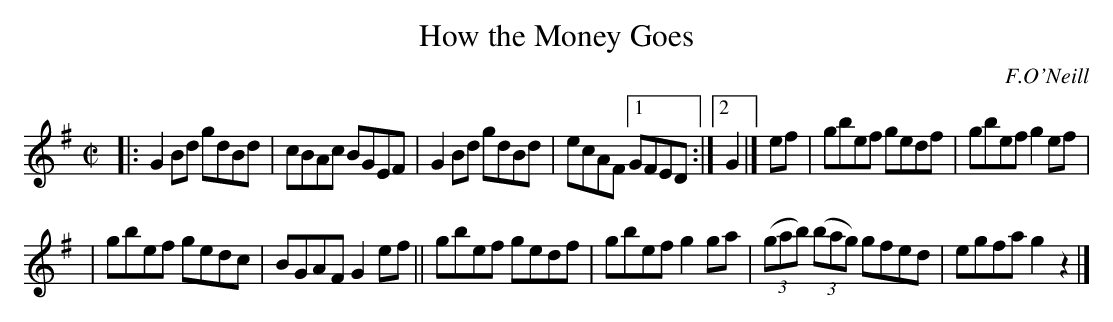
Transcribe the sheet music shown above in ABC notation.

X:1
T: How the Money Goes
O: F.O'Neill
M: C|
L: 1/8
K: G
|: G2Bd gdBd | cBAc BGEF | G2Bd gdBd | ecAF [1 GFED :|[2 G2 |] ef | gbef gedf | gbef g2ef |
| gbef gedc | BGAFG2ef || gbef gedf | gbef g2ga | (3(gab) (3(bag) gfed | egfa g2z2 |]
